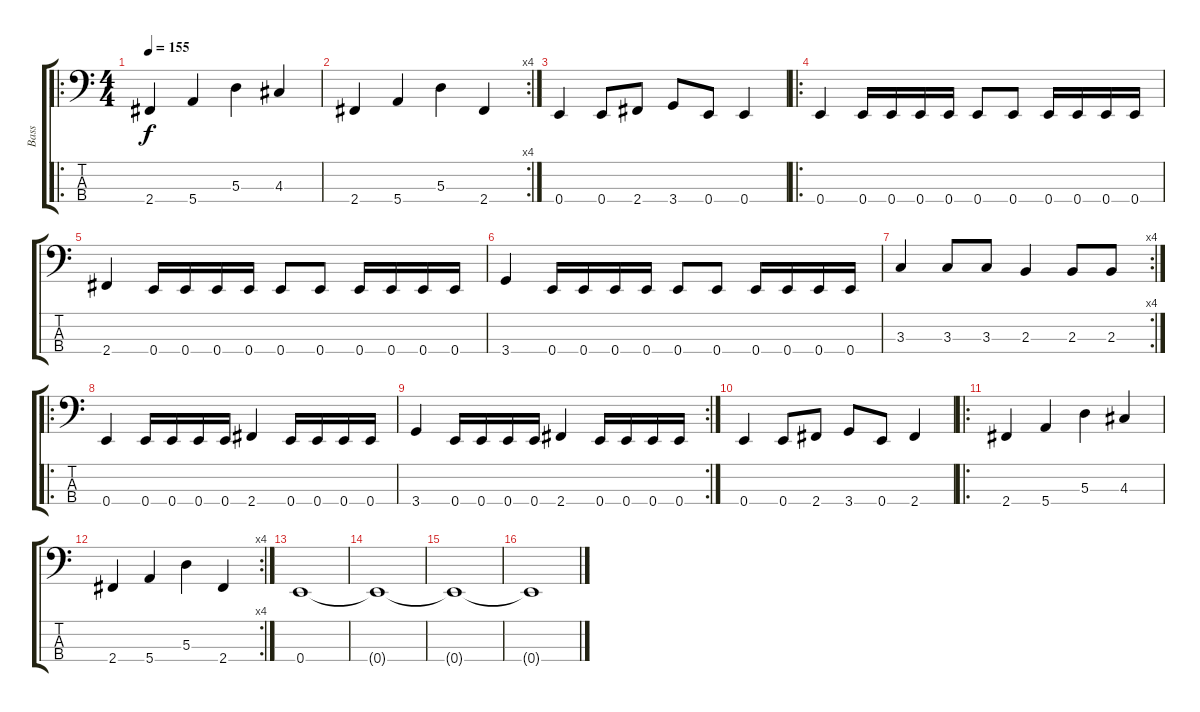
\track ("Bass" "Bass") {instrument electricbassfinger}
\staff {score tabs}
\tuning (G2 D2 A1 E1) {hide}
\ro
\ts (4 4)
\tempo 155
\clef f4
\ks c
2.4.4{dy f} 5.4.4 5.3.4 4.3.4 |
\rc 4
2.4.4 5.4.4 5.3.4 2.4.4 |
0.4.4 0.4.8 2.4.8 3.4.8 0.4.8 0.4.4 |
\ro
0.4.4 0.4.16 0.4.16 0.4.16 0.4.16 0.4.8 0.4.8 0.4.16 0.4.16 0.4.16 0.4.16 |
2.4.4 0.4.16 0.4.16 0.4.16 0.4.16 0.4.8 0.4.8 0.4.16 0.4.16 0.4.16 0.4.16 |
3.4.4 0.4.16 0.4.16 0.4.16 0.4.16 0.4.8 0.4.8 0.4.16 0.4.16 0.4.16 0.4.16 |
\rc 4
3.3.4 3.3.8 3.3.8 2.3.4 2.3.8 2.3.8 |
\ro
0.4.4 0.4.16 0.4.16 0.4.16 0.4.16 2.4.4 0.4.16 0.4.16 0.4.16 0.4.16 |
\rc 2
3.4.4 0.4.16 0.4.16 0.4.16 0.4.16 2.4.4 0.4.16 0.4.16 0.4.16 0.4.16 |
0.4.4 0.4.8 2.4.8 3.4.8 0.4.8 2.4.4 |
\ro
2.4.4 5.4.4 5.3.4 4.3.4 |
\rc 4
2.4.4 5.4.4 5.3.4 2.4.4 |
0.4.1 |
0.4{t}.1 |
0.4{t}.1 |
0.4{t}.1
